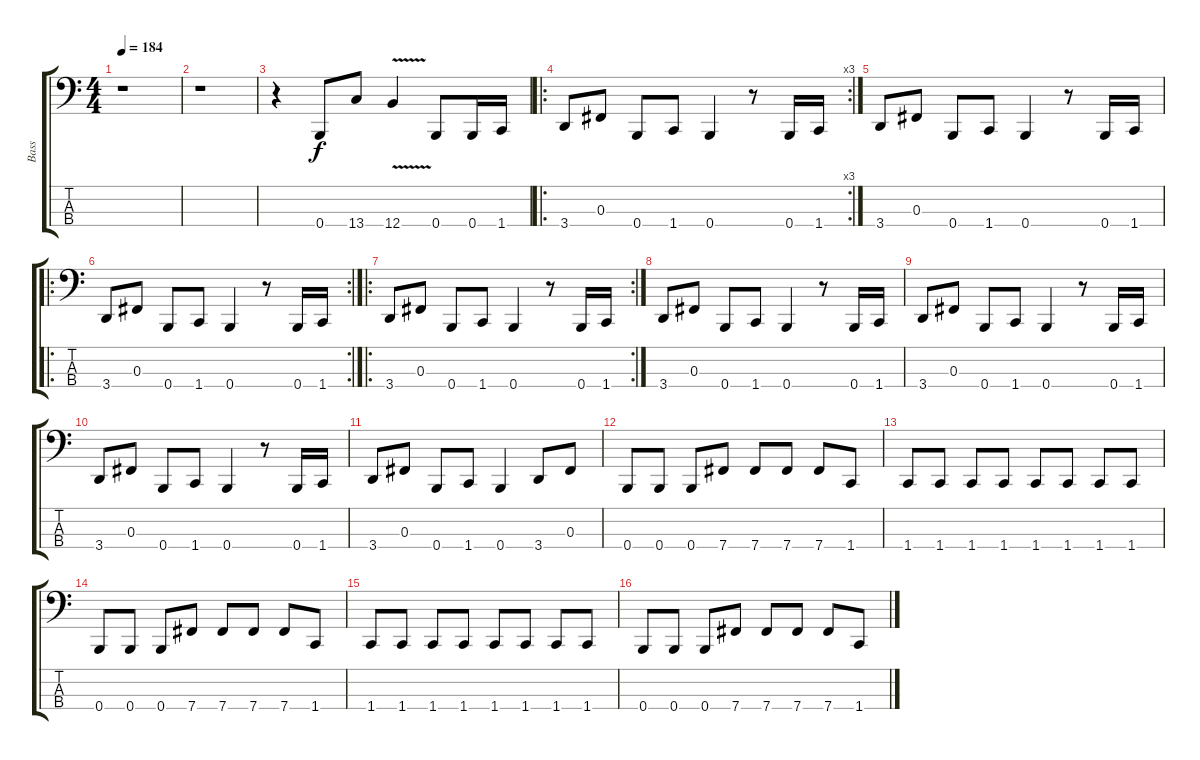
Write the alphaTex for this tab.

\track ("Bass" "Bass") {instrument electricbasspick}
\staff {score tabs}
\tuning (E2 B1 Gb1 B0) {hide}
\ts (4 4)
\tempo 184
\clef f4
\ks c
r.1{dy f} |
r.1 |
r.4 0.4.8 13.4.8 12.4{v}.4 0.4.8 0.4.16 1.4.16 |
\ro
\rc 3
3.4.8 0.3.8 0.4.8 1.4.8 0.4.4 r.8 0.4.16 1.4.16 |
3.4.8 0.3.8 0.4.8 1.4.8 0.4.4 r.8 0.4.16 1.4.16 |
\ro
\rc 2
3.4.8 0.3.8 0.4.8 1.4.8 0.4.4 r.8 0.4.16 1.4.16 |
\ro
\rc 2
3.4.8 0.3.8 0.4.8 1.4.8 0.4.4 r.8 0.4.16 1.4.16 |
3.4.8 0.3.8 0.4.8 1.4.8 0.4.4 r.8 0.4.16 1.4.16 |
3.4.8 0.3.8 0.4.8 1.4.8 0.4.4 r.8 0.4.16 1.4.16 |
3.4.8 0.3.8 0.4.8 1.4.8 0.4.4 r.8 0.4.16 1.4.16 |
3.4.8 0.3.8 0.4.8 1.4.8 0.4.4 3.4.8 0.3.8 |
0.4.8 0.4.8 0.4.8 7.4.8 7.4.8 7.4.8 7.4.8 1.4.8 |
1.4.8 1.4.8 1.4.8 1.4.8 1.4.8 1.4.8 1.4.8 1.4.8 |
0.4.8 0.4.8 0.4.8 7.4.8 7.4.8 7.4.8 7.4.8 1.4.8 |
1.4.8 1.4.8 1.4.8 1.4.8 1.4.8 1.4.8 1.4.8 1.4.8 |
0.4.8 0.4.8 0.4.8 7.4.8 7.4.8 7.4.8 7.4.8 1.4.8
